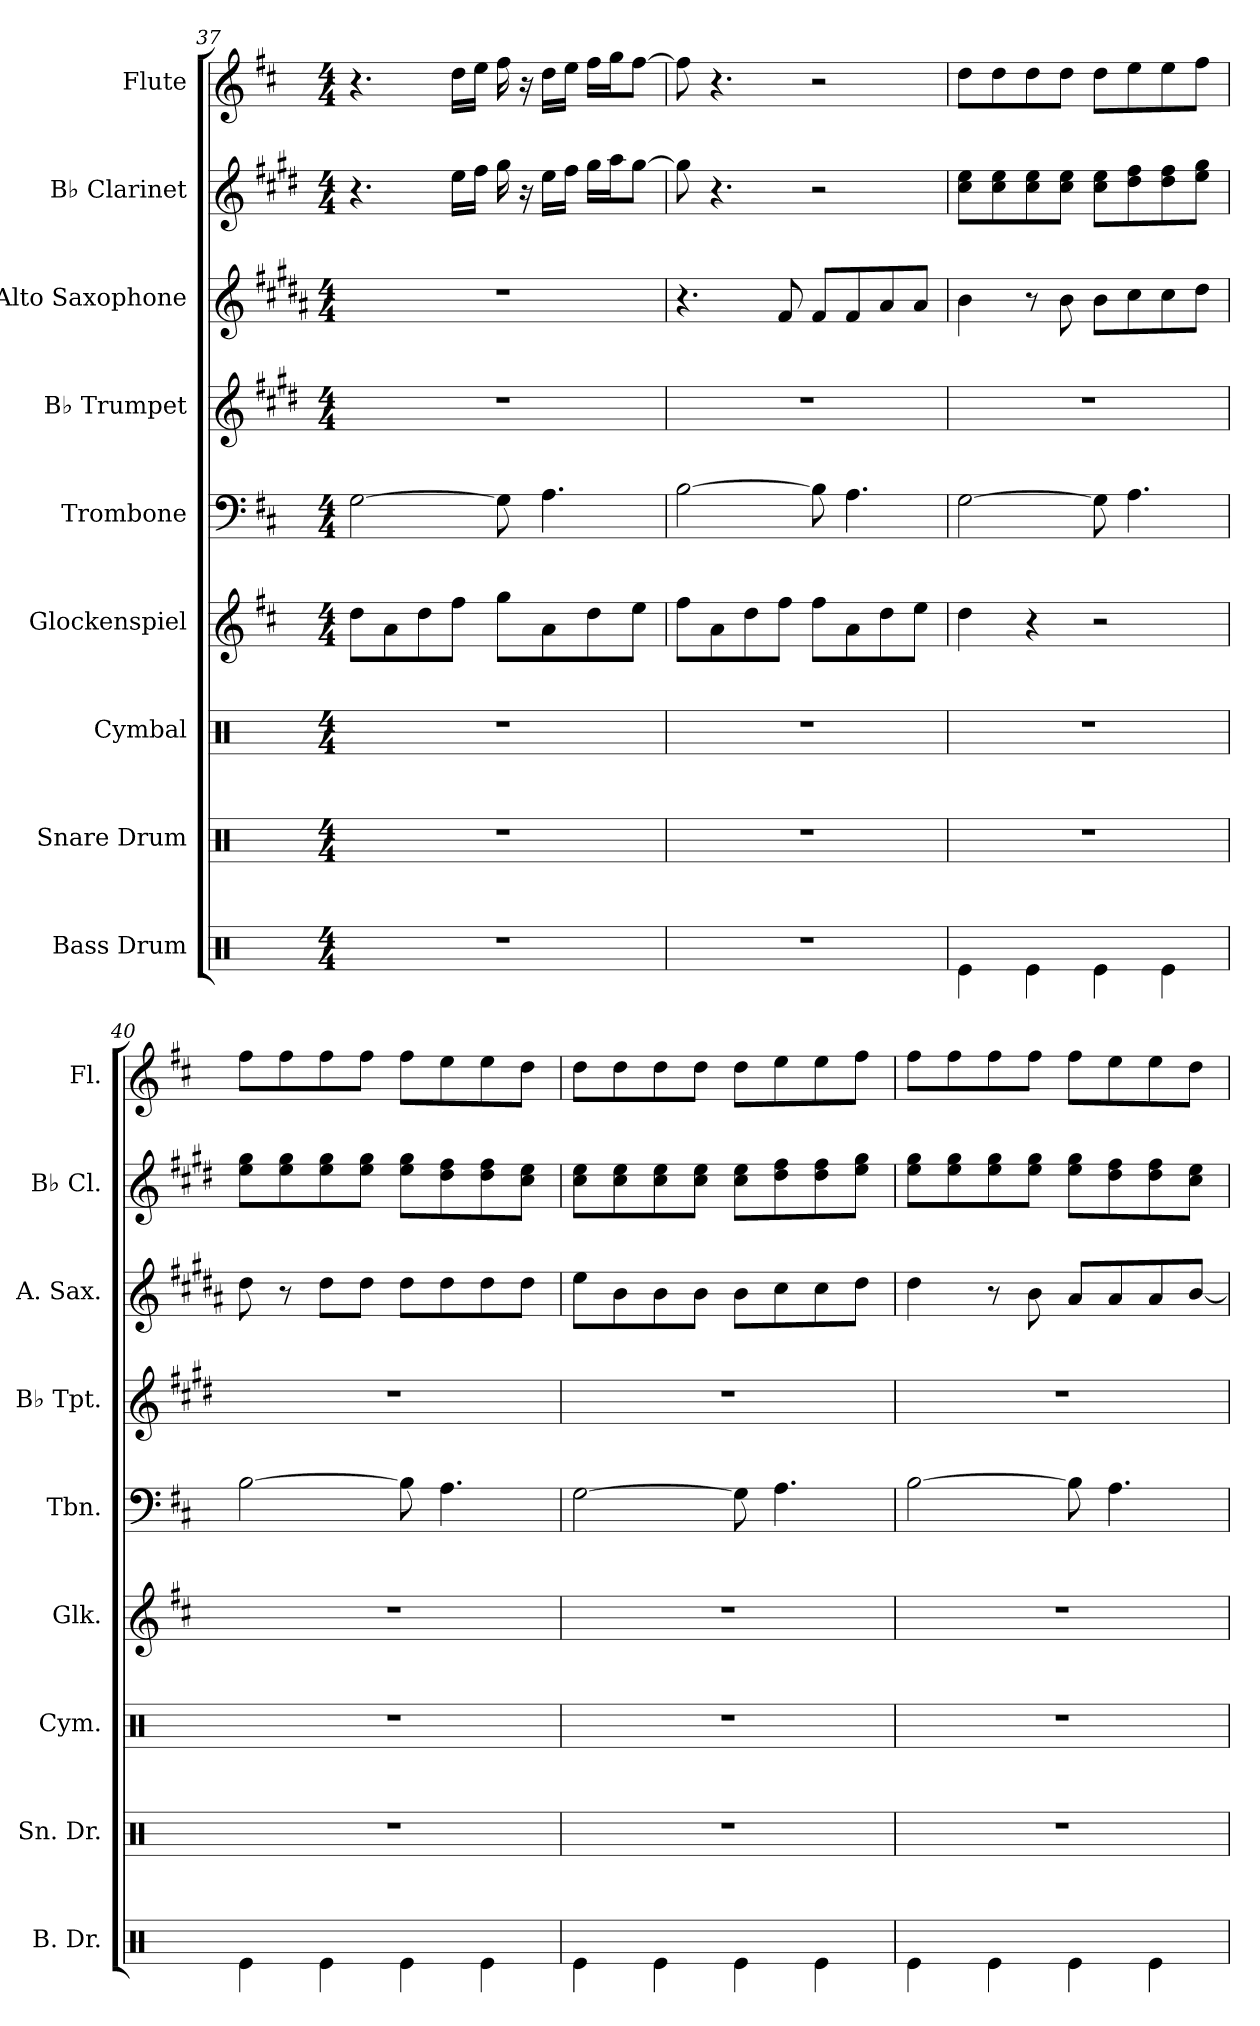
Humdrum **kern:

**kern	**kern	**kern	**kern	**kern	**kern	**kern	**kern	**kern
*part9	*part8	*part7	*part6	*part5	*part4	*part3	*part2	*part1
*staff9	*staff8	*staff7	*staff6	*staff5	*staff4	*staff3	*staff2	*staff1
*I"Bass Drum	*I"Snare Drum	*I"Cymbal	*I"Glockenspiel	*I"Trombone	*I"B♭ Trumpet	*I"Alto Saxophone	*I"B♭ Clarinet	*I"Flute
*I'B. Dr.	*I'Sn. Dr.	*I'Cym.	*I'Glk.	*I'Tbn.	*I'B♭ Tpt.	*I'A. Sax.	*I'B♭ Cl.	*I'Fl.
*clefX	*clefX	*clefX	*clefG2	*clefF4	*clefG2	*clefG2	*clefG2	*clefG2
*	*	*	*ITrd-14c-24	*	*ITrd1c2	*ITrd5c9	*ITrd1c2	*
*k[]	*k[]	*k[]	*k[f#c#]	*k[f#c#]	*k[f#c#]	*k[f#c#]	*k[f#c#]	*k[f#c#]
*M4/4	*M4/4	*M4/4	*M4/4	*M4/4	*M4/4	*M4/4	*M4/4	*M4/4
=37	=37	=37	=37	=37	=37	=37	=37	=37
1r	1r	1r	8dddd\L	[2G\	1r	1r	4.r	4.r
.	.	.	8aaa\	.	.	.	.	.
.	.	.	8dddd\	.	.	.	.	.
.	.	.	8ffff#\J	.	.	.	16dd\LL	16dd\LL
.	.	.	.	.	.	.	16ee\JJ	16ee\JJ
.	.	.	8gggg\L	8G\]	.	.	16ff#\	16ff#\
.	.	.	.	.	.	.	16r	16r
.	.	.	8aaa\	4.A\	.	.	16dd\LL	16dd\LL
.	.	.	.	.	.	.	16ee\JJ	16ee\JJ
.	.	.	8dddd\	.	.	.	16ff#\LL	16ff#\LL
.	.	.	.	.	.	.	16gg\J	16gg\J
.	.	.	8eeee\J	.	.	.	[8ff#\J	[8ff#\J
!!LO:PB:g=z
=38	=38	=38	=38	=38	=38	=38	=38	=38
1r	1r	1r	8ffff#\L	[2B\	1r	4.r	8ff#\]	8ff#\]
.	.	.	8aaa\	.	.	.	4.r	4.r
.	.	.	8dddd\	.	.	.	.	.
.	.	.	8ffff#\J	.	.	8A/	.	.
.	.	.	8ffff#\L	8B\]	.	8A/L	2r	2r
.	.	.	8aaa\	4.A\	.	8A/	.	.
.	.	.	8dddd\	.	.	8c#/	.	.
.	.	.	8eeee\J	.	.	8c#/J	.	.
=39	=39	=39	=39	=39	=39	=39	=39	=39
4Re\	1r	1r	4dddd\	[2G\	1r	4d\	8b\ 8dd\L	8dd\L
.	.	.	.	.	.	.	8b\ 8dd\	8dd\
4Re\	.	.	4r	.	.	8r	8b\ 8dd\	8dd\
.	.	.	.	.	.	8d\	8b\ 8dd\J	8dd\J
4Re\	.	.	2r	8G\]	.	8d\L	8b\ 8dd\L	8dd\L
.	.	.	.	4.A\	.	8e\	8cc#\ 8ee\	8ee\
4Re\	.	.	.	.	.	8e\	8cc#\ 8ee\	8ee\
.	.	.	.	.	.	8f#\J	8dd\ 8ff#\J	8ff#\J
=40	=40	=40	=40	=40	=40	=40	=40	=40
4Re\	1r	1r	1r	[2B\	1r	8f#\	8dd\ 8ff#\L	8ff#\L
.	.	.	.	.	.	8r	8dd\ 8ff#\	8ff#\
4Re\	.	.	.	.	.	8f#\L	8dd\ 8ff#\	8ff#\
.	.	.	.	.	.	8f#\J	8dd\ 8ff#\J	8ff#\J
4Re\	.	.	.	8B\]	.	8f#\L	8dd\ 8ff#\L	8ff#\L
.	.	.	.	4.A\	.	8f#\	8cc#\ 8ee\	8ee\
4Re\	.	.	.	.	.	8f#\	8cc#\ 8ee\	8ee\
.	.	.	.	.	.	8f#\J	8b\ 8dd\J	8dd\J
=41	=41	=41	=41	=41	=41	=41	=41	=41
4Re\	1r	1r	1r	[2G\	1r	8g\L	8b\ 8dd\L	8dd\L
.	.	.	.	.	.	8d\	8b\ 8dd\	8dd\
4Re\	.	.	.	.	.	8d\	8b\ 8dd\	8dd\
.	.	.	.	.	.	8d\J	8b\ 8dd\J	8dd\J
4Re\	.	.	.	8G\]	.	8d\L	8b\ 8dd\L	8dd\L
.	.	.	.	4.A\	.	8e\	8cc#\ 8ee\	8ee\
4Re\	.	.	.	.	.	8e\	8cc#\ 8ee\	8ee\
.	.	.	.	.	.	8f#\J	8dd\ 8ff#\J	8ff#\J
!!LO:PB:g=z
=42	=42	=42	=42	=42	=42	=42	=42	=42
4Re\	1r	1r	1r	[2B\	1r	4f#\	8dd\ 8ff#\L	8ff#\L
.	.	.	.	.	.	.	8dd\ 8ff#\	8ff#\
4Re\	.	.	.	.	.	8r	8dd\ 8ff#\	8ff#\
.	.	.	.	.	.	8d\	8dd\ 8ff#\J	8ff#\J
4Re\	.	.	.	8B\]	.	8c#/L	8dd\ 8ff#\L	8ff#\L
.	.	.	.	4.A\	.	8c#/	8cc#\ 8ee\	8ee\
4Re\	.	.	.	.	.	8c#/	8cc#\ 8ee\	8ee\
.	.	.	.	.	.	[8d/J	8b\ 8dd\J	8dd\J
=	=	=	=	=	=	=	=	=
*-	*-	*-	*-	*-	*-	*-	*-	*-
